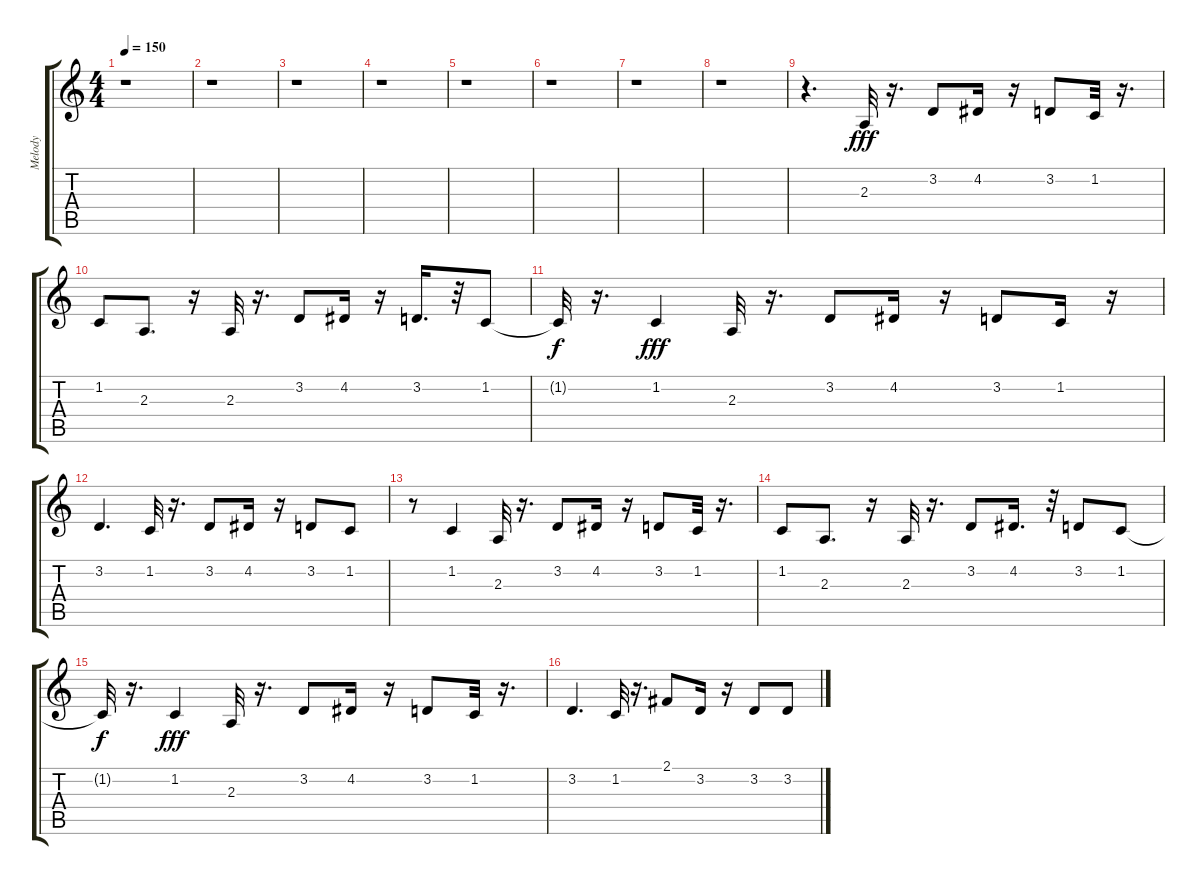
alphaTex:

\track ("Melody" "Melody") {instrument oboe}
\staff {score tabs}
\tuning (E4 B3 G3 D3 A2 E2) {hide}
\ts (4 4)
\tempo 150
\clef g2
\ks c
r.1{dy f} |
r.1 |
r.1 |
r.1 |
r.1 |
r.1 |
r.1 |
r.1 |
r.4{d} 2.3.32{dy fff} r.16{d} 3.2.8 4.2.16 r.16 3.2.8 1.2.32 r.16{d} |
1.2.8 2.3.8{d} r.16 2.3.32 r.16{d} 3.2.8 4.2.16 r.16 3.2.16{d} r.32 1.2.8 |
1.2{t}.32{dy f} r.16{d} 1.2.4{dy fff} 2.3.32 r.16{d} 3.2.8 4.2.16 r.16 3.2.8 1.2.16 r.16 |
3.2.4{d} 1.2.32 r.16{d} 3.2.8 4.2.16 r.16 3.2.8 1.2.8 |
r.8 1.2.4 2.3.32 r.16{d} 3.2.8 4.2.16 r.16 3.2.8 1.2.32 r.16{d} |
1.2.8 2.3.8{d} r.16 2.3.32 r.16{d} 3.2.8 4.2.16{d} r.32 3.2.8 1.2.8 |
1.2{t}.32{dy f} r.16{d} 1.2.4{dy fff} 2.3.32 r.16{d} 3.2.8 4.2.16 r.16 3.2.8 1.2.32 r.16{d} |
3.2.4{d} 1.2.32 r.16{d} 2.1.8 3.2.16 r.16 3.2.8 3.2.8
